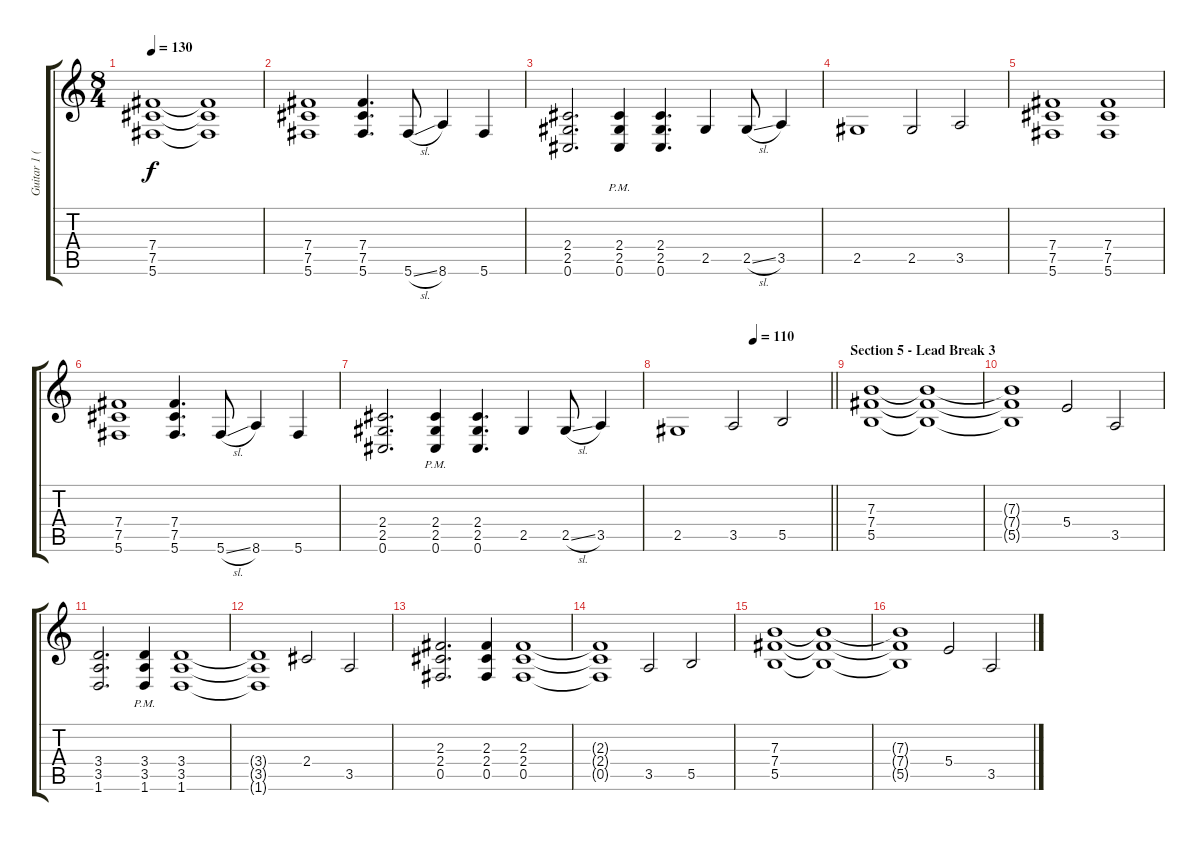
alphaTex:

\track ("Guitar 1 (Distortion)" "Guitar 1 (") {instrument distortionguitar}
\staff {score tabs}
\tuning (Db4 Ab3 E3 B2 Gb2 Db2) {hide}
\ts (8 4)
\tempo 130
\clef g2
\ks c
(7.4 7.5 5.6).1{dy f} (7.4{t} 7.5{t} 5.6{t}).1 |
(7.4 7.5 5.6).1 (7.4 7.5 5.6).4{d} 5.6{sl}.8 8.6.4 5.6.4 |
(2.4 2.5 0.6).2{d} (2.4{pm} 2.5{pm} 0.6{pm}).4 (2.4 2.5 0.6).4{d} 2.5.4 2.5{sl}.8 3.5.4 |
2.5.1 2.5.2 3.5.2 |
(7.4 7.5 5.6).1 (7.4 7.5 5.6).1 |
(7.4 7.5 5.6).1 (7.4 7.5 5.6).4{d} 5.6{sl}.8 8.6.4 5.6.4 |
(2.4 2.5 0.6).2{d} (2.4{pm} 2.5{pm} 0.6{pm}).4 (2.4 2.5 0.6).4{d} 2.5.4 2.5{sl}.8 3.5.4 |
\tempo (110 0.5)
\barLineRight lightlight
2.5.1 3.5.2 5.5.2 |
\section ("" "Section 5 - Lead Break 3")
(7.3 7.4 5.5).1 (7.3{t} 7.4{t} 5.5{t}).1 |
(7.3{t} 7.4{t} 5.5{t}).1 5.4.2 3.5.2 |
(3.4 3.5 1.6).2{d} (3.4{pm} 3.5{pm} 1.6{pm}).4 (3.4 3.5 1.6).1 |
(3.4{t} 3.5{t} 1.6{t}).1 2.4.2 3.5.2 |
(2.3 2.4 0.5).2{d} (2.3 2.4 0.5).4 (2.3 2.4 0.5).1 |
(2.3{t} 2.4{t} 0.5{t}).1 3.5.2 5.5.2 |
(7.3 7.4 5.5).1 (7.3{t} 7.4{t} 5.5{t}).1 |
(7.3{t} 7.4{t} 5.5{t}).1 5.4.2 3.5.2
